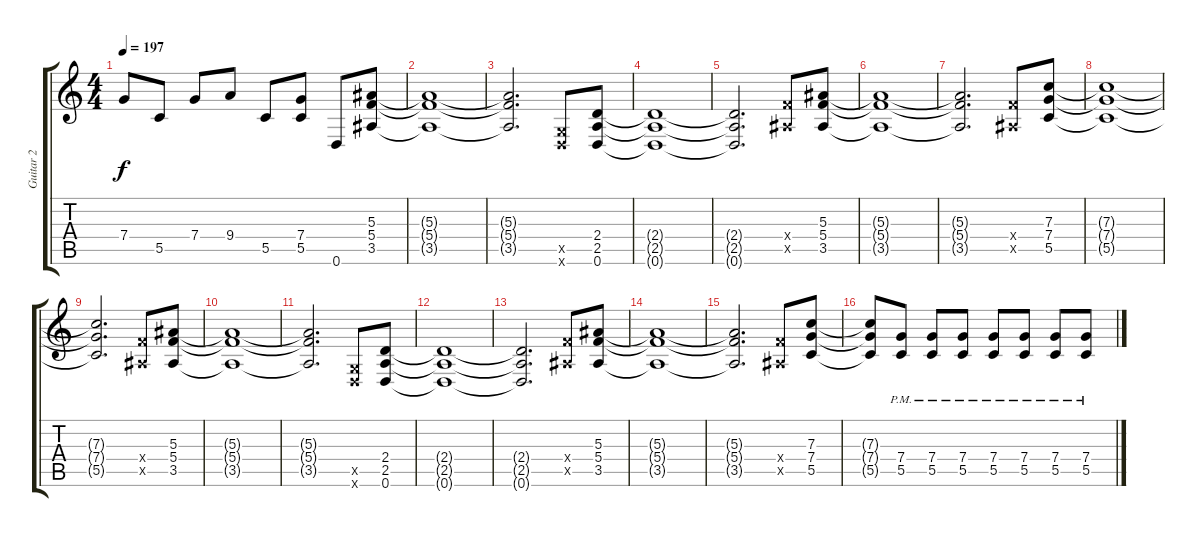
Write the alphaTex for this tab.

\track ("Guitar 2" "Guitar 2") {instrument distortionguitar}
\staff {score tabs}
\tuning (D4 A3 F3 C3 G2 D2) {hide}
\ts (4 4)
\tempo 197
\clef g2
\ks c
7.4.8{dy f} 5.5.8 7.4.8 9.4.8 5.5.8 (7.4 5.5).8 0.6.8 (5.3 5.4 3.5).8 |
(5.3{t} 5.4{t} 3.5{t}).1 |
(5.3{t} 5.4{t} 3.5{t}).2{d} (0.5{x} 0.6{x}).8 (2.4 2.5 0.6).8 |
(2.4{t} 2.5{t} 0.6{t}).1 |
(2.4{t} 2.5{t} 0.6{t}).2{d} (5.4{x} 3.5{x}).8 (5.3 5.4 3.5).8 |
(5.3{t} 5.4{t} 3.5{t}).1 |
(5.3{t} 5.4{t} 3.5{t}).2{d} (5.4{x} 3.5{x}).8 (7.3 7.4 5.5).8 |
(7.3{t} 7.4{t} 5.5{t}).1 |
(7.3{t} 7.4{t} 5.5{t}).2{d} (5.4{x} 3.5{x}).8 (5.3 5.4 3.5).8 |
(5.3{t} 5.4{t} 3.5{t}).1 |
(5.3{t} 5.4{t} 3.5{t}).2{d} (0.5{x} 0.6{x}).8 (2.4 2.5 0.6).8 |
(2.4{t} 2.5{t} 0.6{t}).1 |
(2.4{t} 2.5{t} 0.6{t}).2{d} (5.4{x} 3.5{x}).8 (5.3 5.4 3.5).8 |
(5.3{t} 5.4{t} 3.5{t}).1 |
(5.3{t} 5.4{t} 3.5{t}).2{d} (5.4{x} 3.5{x}).8 (7.3 7.4 5.5).8 |
(7.3{t} 7.4{t} 5.5{t}).8 (7.4{pm} 5.5{pm}).8 (7.4{pm} 5.5{pm}).8 (7.4{pm} 5.5{pm}).8 (7.4{pm} 5.5{pm}).8 (7.4{pm} 5.5{pm}).8 (7.4{pm} 5.5{pm}).8 (7.4{pm} 5.5{pm}).8
